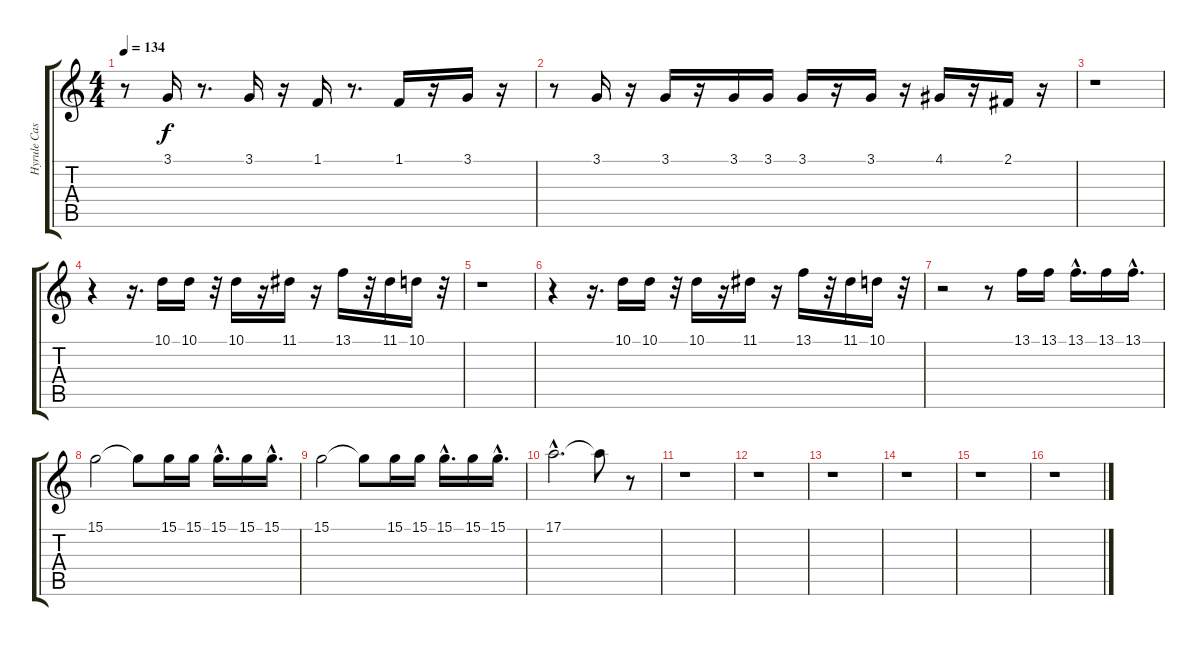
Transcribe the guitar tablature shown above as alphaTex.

\track ("Hyrule Castle Theme" "Hyrule Cas") {instrument trombone}
\staff {score tabs}
\tuning (E4 B3 G3 D3 A2 E2) {hide}
\ts (4 4)
\tempo 134
\clef g2
\ks c
r.8{dy f} 3.1.16 r.8{d} 3.1.16 r.16 1.1.16 r.8{d} 1.1.16 r.16 3.1.16 r.16 |
r.8 3.1.16 r.16 3.1.16 r.16 3.1.16 3.1.16 3.1.16 r.16 3.1.16 r.16 4.1.16 r.16 2.1.16 r.16 |
r.1 |
r.4 r.16{d} 10.1.16{volume 12} 10.1.16 r.32 10.1.16 r.16 11.1.16 r.16 13.1.16 r.32 11.1.16 10.1.16 r.32 |
r.1 |
r.4 r.16{d} 10.1.16 10.1.16 r.32 10.1.16 r.16 11.1.16 r.16 13.1.16 r.32 11.1.16 10.1.16 r.32 |
r.2 r.8 13.1.16 13.1.16 13.1{hac}.16{d} 13.1.16 13.1{hac}.16{d} |
15.1.2 15.1{t}.8 15.1.16 15.1.16 15.1{hac}.16{d} 15.1.16 15.1{hac}.16{d} |
15.1.2 15.1{t}.8 15.1.16 15.1.16 15.1{hac}.16{d} 15.1.16 15.1{hac}.16{d} |
17.1{hac}.2{d} 17.1{t}.8 r.8 |
r.1 |
r.1 |
r.1 |
r.1 |
r.1 |
r.1
